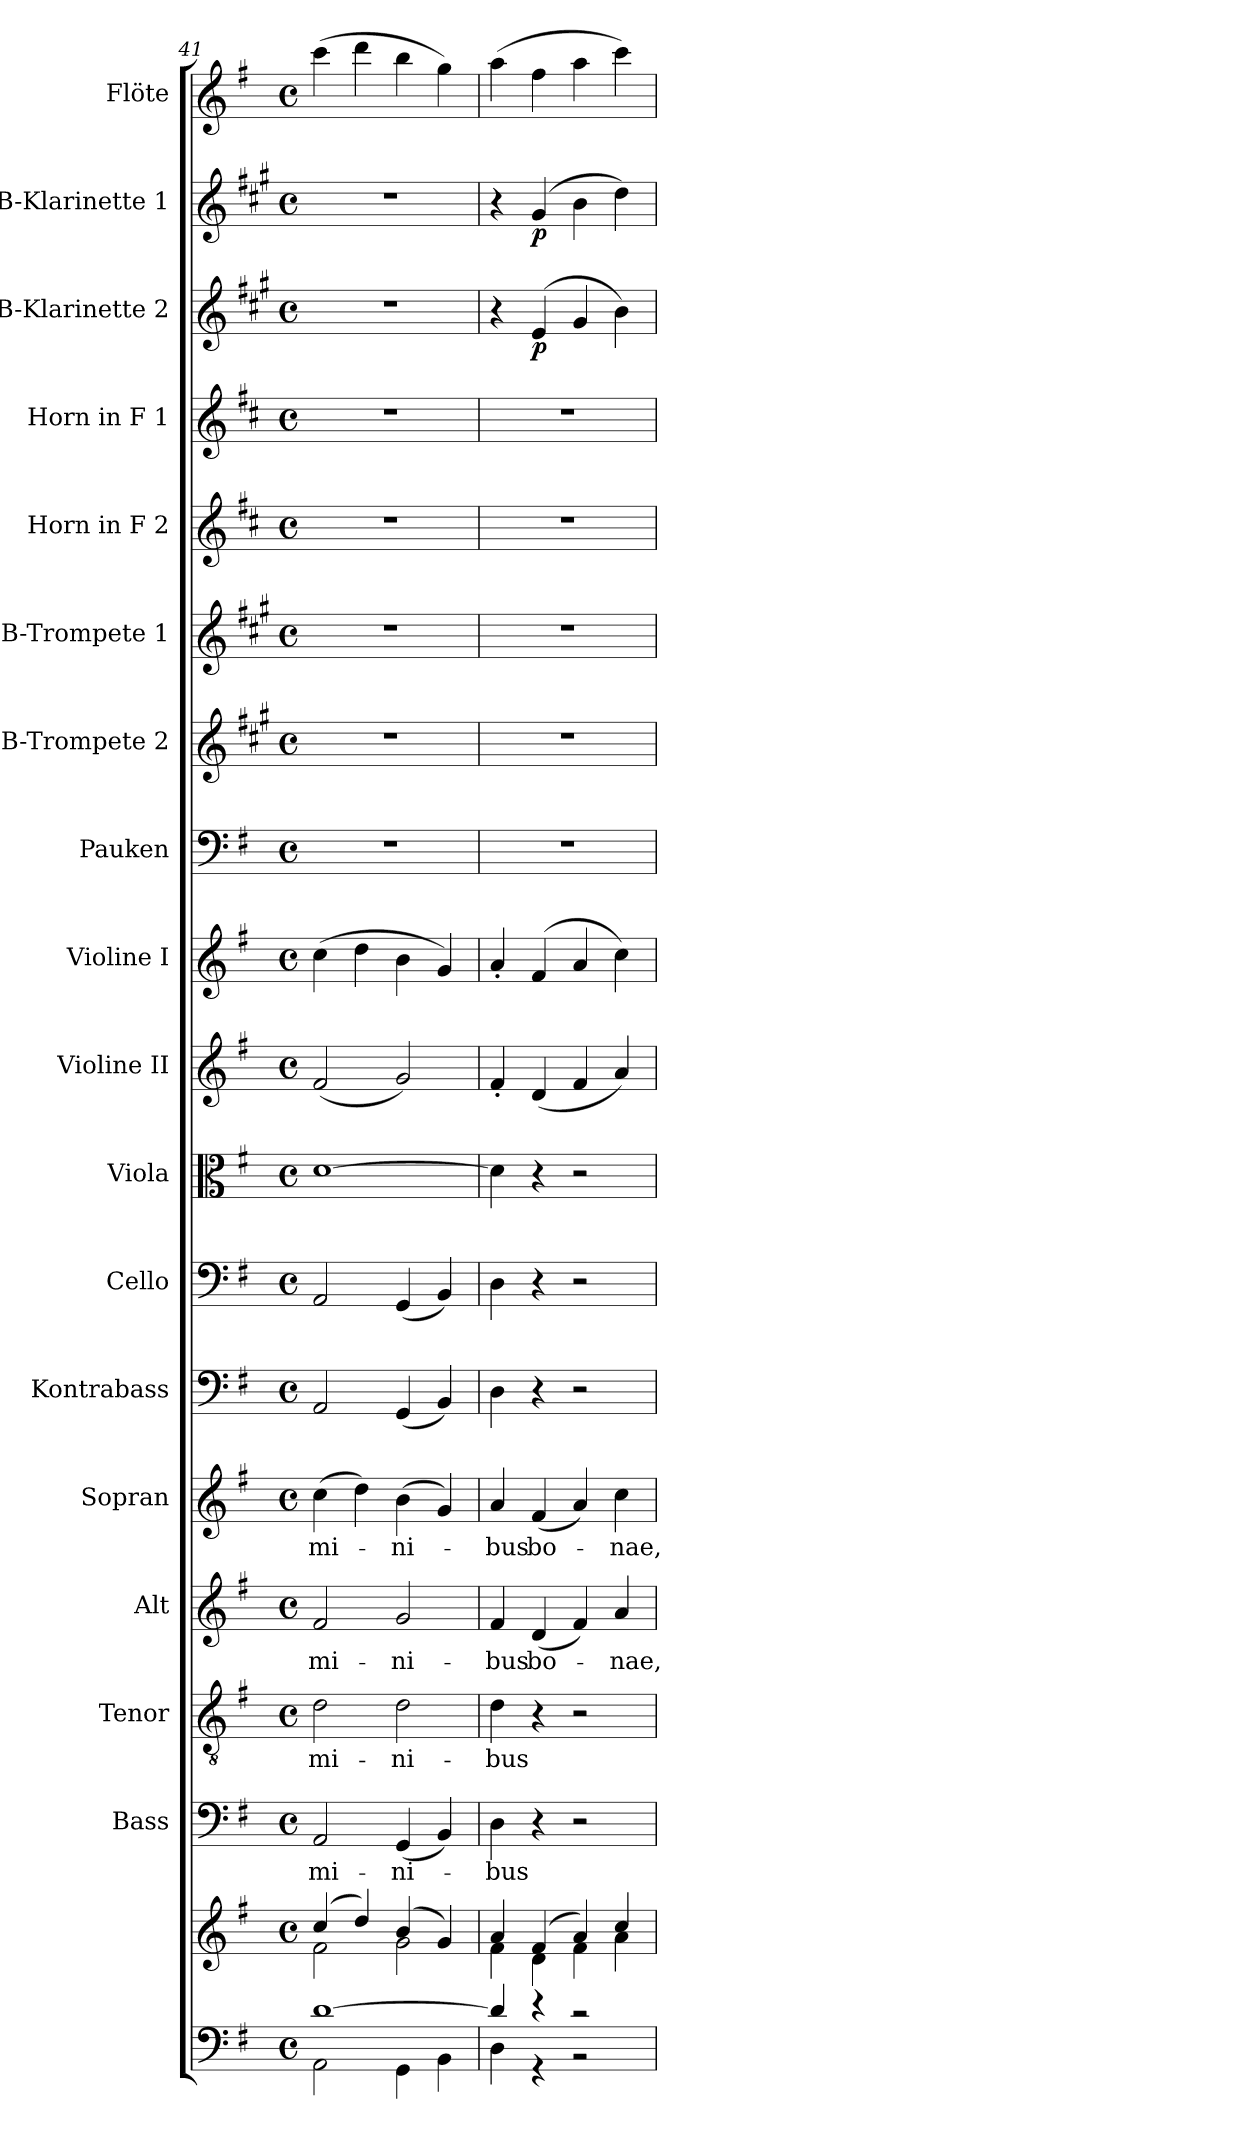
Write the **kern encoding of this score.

**kern	**kern	**kern	**text	**kern	**text	**kern	**text	**kern	**text	**kern	**kern	**kern	**kern	**kern	**kern	**kern	**kern	**kern	**kern	**kern	**dynam	**kern	**dynam	**kern
*part18	*part18	*part17	*part17	*part16	*part16	*part15	*part15	*part14	*part14	*part13	*part12	*part11	*part10	*part9	*part8	*part7	*part6	*part5	*part4	*part3	*part3	*part2	*part2	*part1
*staff19	*staff18	*staff17	*staff17	*staff16	*staff16	*staff15	*staff15	*staff14	*staff14	*staff13	*staff12	*staff11	*staff10	*staff9	*staff8	*staff7	*staff6	*staff5	*staff4	*staff3	*staff3	*staff2	*staff2	*staff1
*	*	*I"Bass	*	*I"Tenor	*	*I"Alt	*	*I"Sopran	*	*I"Kontrabass	*I"Cello	*I"Viola	*I"Violine II	*I"Violine I	*I"Pauken	*I"B-Trompete 2	*I"B-Trompete 1	*I"Horn in F 2	*I"Horn in F 1	*I"B-Klarinette 2	*	*I"B-Klarinette 1	*	*I"Flöte
*	*	*I'B.	*	*I'T.	*	*I'A.	*	*I'S.	*	*I'Kb.	*	*I'Vla.	*I'Vl. II	*I'Vl. I	*I'Pk.	*I'Trp. 2	*I'Trp. 1	*	*	*I'Kl. 2	*	*I'Kl. 1	*	*I'Fl.
*clefF4	*clefG2	*clefF4	*	*clefGv2	*	*clefG2	*	*clefG2	*	*clefF4	*clefF4	*clefC3	*clefG2	*clefG2	*clefF4	*clefG2	*clefG2	*clefG2	*clefG2	*clefG2	*	*clefG2	*	*clefG2
*	*	*	*	*	*	*	*	*	*	*ITrd7c12	*	*	*	*	*	*ITrd1c2	*ITrd1c2	*ITrd4c7	*ITrd4c7	*ITrd1c2	*	*ITrd1c2	*	*
*k[f#]	*k[f#]	*k[f#]	*	*k[f#]	*	*k[f#]	*	*k[f#]	*	*k[f#]	*k[f#]	*k[f#]	*k[f#]	*k[f#]	*k[f#]	*k[f#]	*k[f#]	*k[f#]	*k[f#]	*k[f#]	*	*k[f#]	*	*k[f#]
*G:	*G:	*G:	*	*G:	*	*G:	*	*G:	*	*G:	*G:	*G:	*G:	*G:	*G:	*G:	*G:	*G:	*G:	*G:	*	*G:	*	*G:
*M4/4	*M4/4	*M4/4	*	*M4/4	*	*M4/4	*	*M4/4	*	*M4/4	*M4/4	*M4/4	*M4/4	*M4/4	*M4/4	*M4/4	*M4/4	*M4/4	*M4/4	*M4/4	*	*M4/4	*	*M4/4
*met(c)	*met(c)	*met(c)	*	*met(c)	*	*met(c)	*	*met(c)	*	*met(c)	*met(c)	*met(c)	*met(c)	*met(c)	*met(c)	*met(c)	*met(c)	*met(c)	*met(c)	*met(c)	*	*met(c)	*	*met(c)
=41	=41	=41	=41	=41	=41	=41	=41	=41	=41	=41	=41	=41	=41	=41	=41	=41	=41	=41	=41	=41	=41	=41	=41	=41
*^	*^	*	*	*	*	*	*	*	*	*	*	*	*	*	*	*	*	*	*	*	*	*	*	*
!	!	!	!	!	!LO:LY:b	!	!LO:LY:b	!	!LO:LY:b	!	!LO:LY:b	!	!	!	!	!	!	!	!	!	!	!	!	!	!	!
[>1d	2AA\	(4cc/	2f#\	2AA/	-mi-	2d\	-mi-	2f#/	-mi-	(>4cc\	-mi-	2AAA/	2AA/	[1d	(<2f#/	(>4cc\	1r	1r	1r	1r	1r	1r	.	1r	.	(>4ccc\
.	.	4dd/)	.	.	.	.	.	.	.	4dd\)	.	.	.	.	.	4dd\	.	.	.	.	.	.	.	.	.	4ddd\
!	!	!	!	!	!LO:LY:b	!	!LO:LY:b	!	!LO:LY:b	!	!LO:LY:b	!	!	!	!	!	!	!	!	!	!	!	!	!	!	!
.	4GG\	(4b/	2g\	(<4GG/	-ni-	2d\	-ni-	2g/	-ni-	(>4b\	-ni-	(<4GGG/	(<4GG/	.	2g/)	4b\	.	.	.	.	.	.	.	.	.	4bb\
.	4BB\	4g/)	.	4BB/)	.	.	.	.	.	4g/)	.	4BBB/)	4BB/)	.	.	4g/)	.	.	.	.	.	.	.	.	.	4gg\)
=42	=42	=42	=42	=42	=42	=42	=42	=42	=42	=42	=42	=42	=42	=42	=42	=42	=42	=42	=42	=42	=42	=42	=42	=42	=42	=42
!	!	!	!	!	!LO:LY:b	!	!LO:LY:b	!	!LO:LY:b	!	!LO:LY:b	!	!	!	!	!	!	!	!	!	!	!	!	!	!	!
4d/]	4D\	4a/	4f#\	4D\	-bus	4d\	-bus	4f#/	-bus	4a/	-bus	4DD\	4D\	4d\]	4f#'</	4a'</	1r	1r	1r	1r	1r	4r	.	4r	.	(>4aa\
!	!	!	!	!	!	!	!	!	!LO:LY:b	!	!LO:LY:b	!	!	!	!	!	!	!	!	!	!	!	!LO:DY:b	!	!LO:DY:b	!
4r	4r	(4f#/	4d\	4r	.	4r	.	(<4d/	bo-	(<4f#/	bo-	4r	4r	4r	(<4d/	(4f#/	.	.	.	.	.	(4d/	p	(4f#/	p	4ff#\
2r	2r	4a/)	4f#\	2r	.	2r	.	4f#/)	.	4a/)	.	2r	2r	2r	4f#/	4a/	.	.	.	.	.	4f#/	.	4a\	.	4aa\
!	!	!	!	!	!	!	!	!	!LO:LY:b	!	!LO:LY:b	!	!	!	!	!	!	!	!	!	!	!	!	!	!	!
.	.	4cc/	4a\	.	.	.	.	4a/	-nae,	4cc\	-nae,	.	.	.	4a/)	4cc\)	.	.	.	.	.	4a\)	.	4cc\)	.	4ccc\)
*v	*v	*	*	*	*	*	*	*	*	*	*	*	*	*	*	*	*	*	*	*	*	*	*	*	*	*
*	*v	*v	*	*	*	*	*	*	*	*	*	*	*	*	*	*	*	*	*	*	*	*	*	*	*
=	=	=	=	=	=	=	=	=	=	=	=	=	=	=	=	=	=	=	=	=	=	=	=	=
*-	*-	*-	*-	*-	*-	*-	*-	*-	*-	*-	*-	*-	*-	*-	*-	*-	*-	*-	*-	*-	*-	*-	*-	*-
